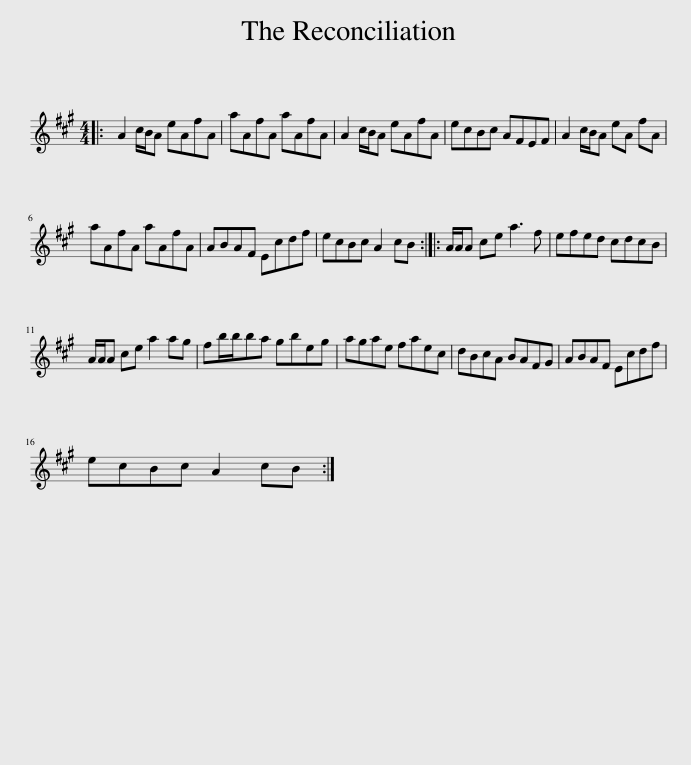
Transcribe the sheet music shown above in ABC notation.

X:1
L:1/8
M:4/4
I:linebreak $
K:A
V:1 treble
V:1
|: A2 c/B/A eAfA | aAfA aAfA | A2 c/B/A eAfA | ecBc AFEF | A2 c/B/A eA fA |$ %5
 aAfA aAfA | ABAF Ecdf | ecBc A2 cB :: A/A/A ce a3 f | efed cdcB |$ %10
 A/A/A ce a2 ag | fb/b/ba gbeg | agae faec | dBcA BAFG | ABAF Ecdf |$ %15
 ecBc A2 cB :| %16
